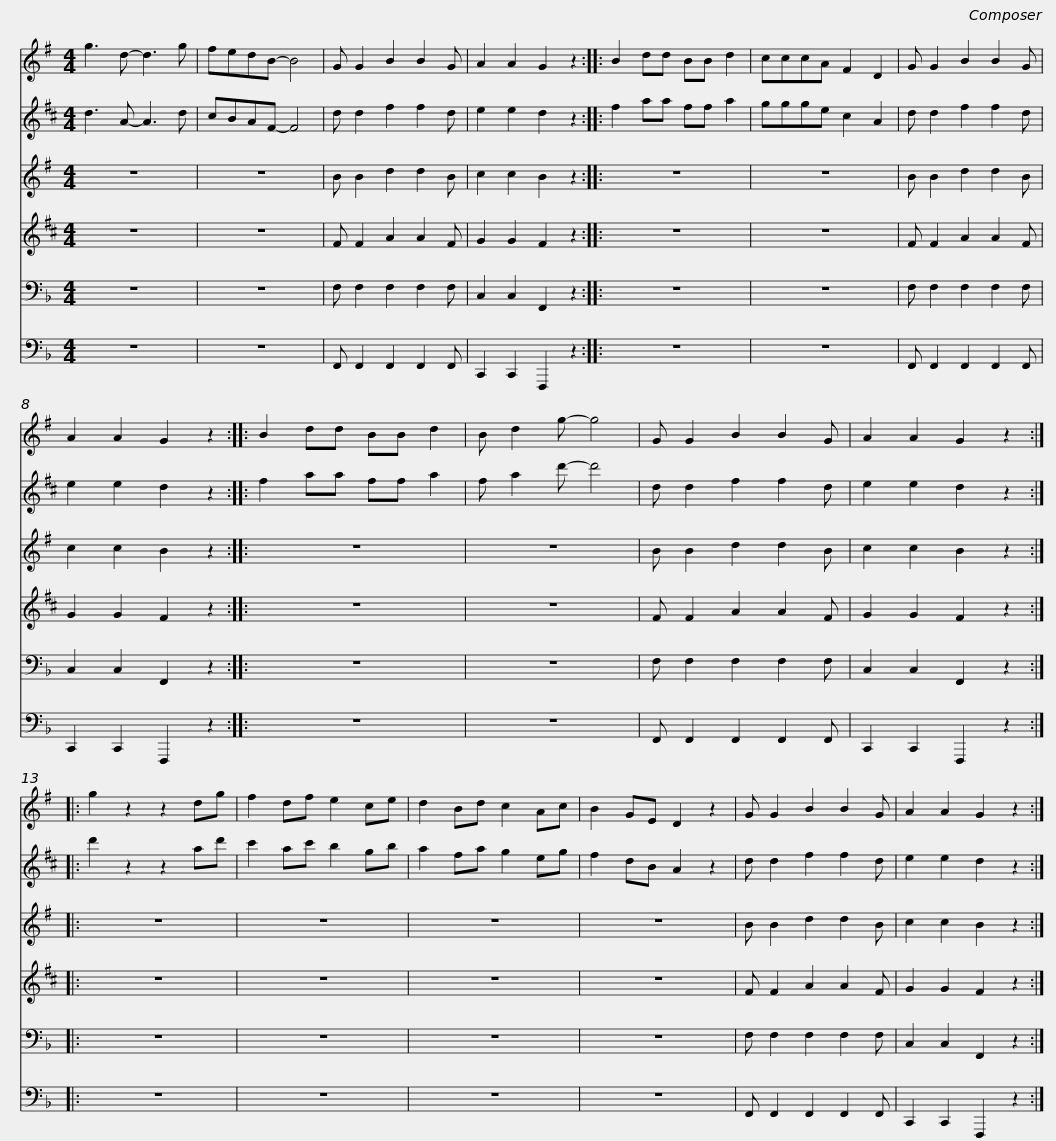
X:1
%%score 1 2 3 4 5 6
L:1/8
M:4/4
I:linebreak $
K:F
V:1 treble transpose=-2
V:2 treble transpose=-9
V:3 treble transpose=-14
V:4 treble transpose=-21
V:5 bass
V:6 bass
V:1
[K:G] g3 d- d3 g | fedB- B4 | G G2 B2 B2 G | A2 A2 G2 z2 ::$ B2 dd BB d2 | %5
 cccA F2 D2 | G G2 B2 B2 G | A2 A2 G2 z2 ::$ B2 dd BB d2 | B d2 g- g4 | %10
 G G2 B2 B2 G | A2 A2 G2 z2 ::$ g2 z2 z2 dg | f2 df e2 ce | d2 Bd c2 Ac | %15
 B2 GE D2 z2 | G G2 B2 B2 G | A2 A2 G2 z2 :| %18
V:2
[K:D] d3 A- A3 d | cBAF- F4 | d d2 f2 f2 d | e2 e2 d2 z2 ::$ f2 aa ff a2 | %5
 ggge c2 A2 | d d2 f2 f2 d | e2 e2 d2 z2 ::$ f2 aa ff a2 | f a2 d'- d'4 | %10
 d d2 f2 f2 d | e2 e2 d2 z2 ::$ d'2 z2 z2 ad' | c'2 ac' b2 gb | a2 fa g2 eg | %15
 f2 dB A2 z2 | d d2 f2 f2 d | e2 e2 d2 z2 :| %18
V:3
[K:G] z8 | z8 | B B2 d2 d2 B | c2 c2 B2 z2 ::$ z8 | %5
 z8 | B B2 d2 d2 B | c2 c2 B2 z2 ::$ z8 | z8 | %10
 B B2 d2 d2 B | c2 c2 B2 z2 ::$ z8 | z8 | z8 | %15
 z8 | B B2 d2 d2 B | c2 c2 B2 z2 :| %18
V:4
[K:D] z8 | z8 | F F2 A2 A2 F | G2 G2 F2 z2 ::$ z8 | %5
 z8 | F F2 A2 A2 F | G2 G2 F2 z2 ::$ z8 | z8 | %10
 F F2 A2 A2 F | G2 G2 F2 z2 ::$ z8 | z8 | z8 | %15
 z8 | F F2 A2 A2 F | G2 G2 F2 z2 :| %18
V:5
 z8 | z8 | F, F,2 F,2 F,2 F, | C,2 C,2 F,,2 z2 ::$ z8 | %5
 z8 | F, F,2 F,2 F,2 F, | C,2 C,2 F,,2 z2 ::$ z8 | z8 | %10
 F, F,2 F,2 F,2 F, | C,2 C,2 F,,2 z2 ::$ z8 | z8 | z8 | %15
 z8 | F, F,2 F,2 F,2 F, | C,2 C,2 F,,2 z2 :| %18
V:6
 z8 | z8 | F,, F,,2 F,,2 F,,2 F,, | C,,2 C,,2 F,,,2 z2 ::$ z8 | %5
 z8 | F,, F,,2 F,,2 F,,2 F,, | C,,2 C,,2 F,,,2 z2 ::$ z8 | z8 | %10
 F,, F,,2 F,,2 F,,2 F,, | C,,2 C,,2 F,,,2 z2 ::$ z8 | z8 | z8 | %15
 z8 | F,, F,,2 F,,2 F,,2 F,, | C,,2 C,,2 F,,,2 z2 :| %18
